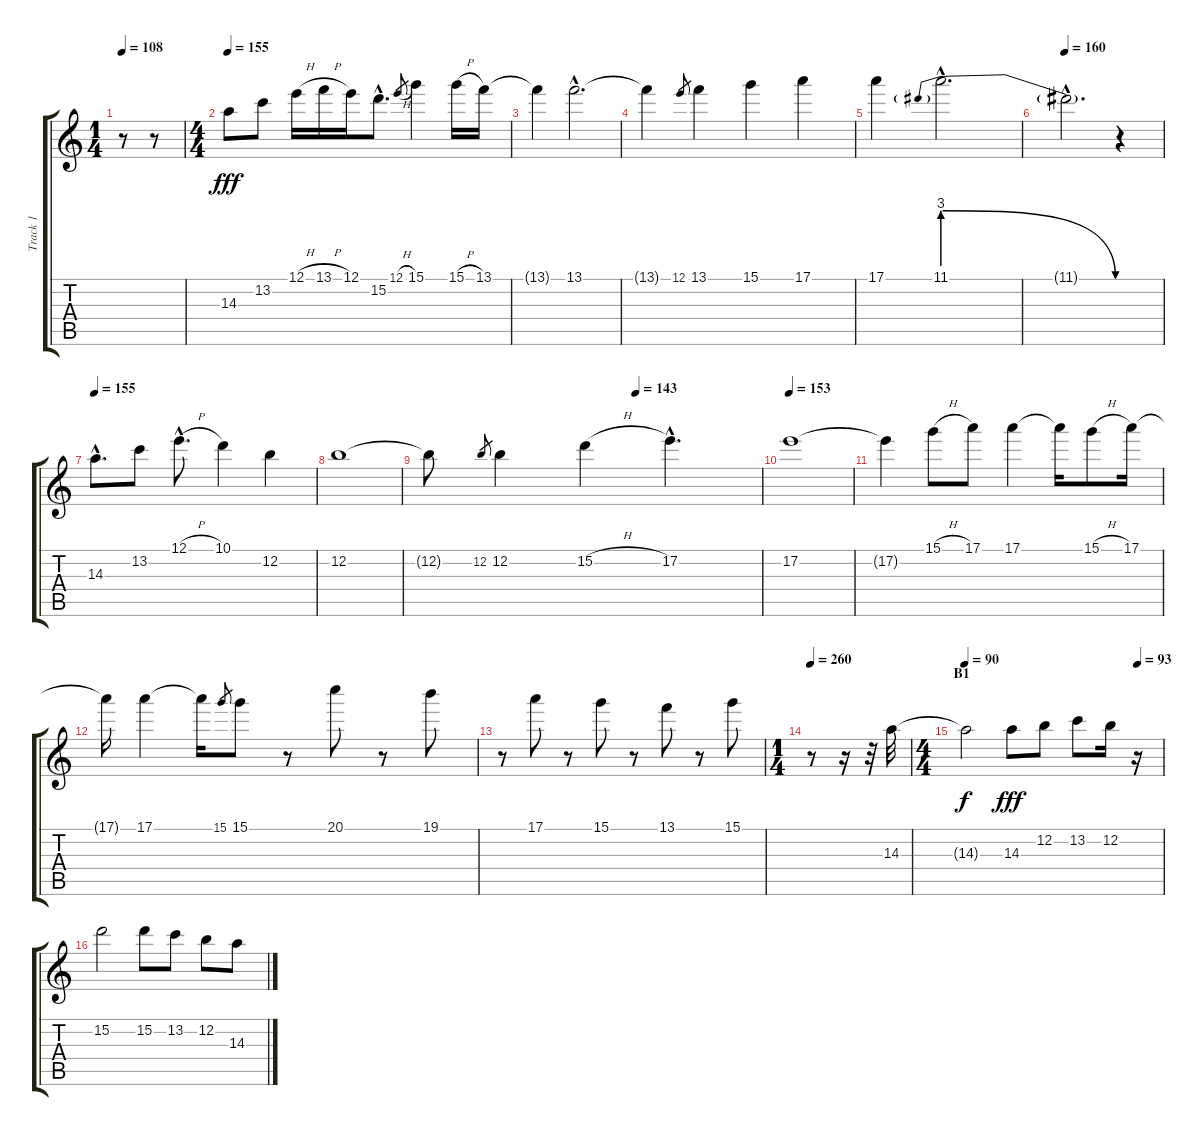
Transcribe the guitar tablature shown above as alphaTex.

\track ("Track 1" "Track 1") {instrument distortionguitar}
\staff {score tabs}
\tuning (E4 B3 G3 D3 A2 E2) {hide}
\ts (1 4)
\tempo 108
\tempo 175
\tempo 108
\clef g2
\ks c
r.8{dy fff instrument distortionguitar} r.8 |
\ts (4 4)
\tempo 155
14.3.8 13.2.8 12.1{h}.16 13.1{h}.16 12.1.16 15.2{hac}.8{d} 12.1{h}.8{gr} 15.1.4 15.1{h}.16 13.1.16 |
13.1{t}.4 13.1{hac}.2{d} |
13.1{t}.4 12.1.8{gr} 13.1.4 15.1.4 17.1.4 |
17.1.4 11.1{be (prebendrelease 0 12 60 0) hac}.2{d} |
\tempo 160
11.1{hac t}.2{d} r.4 |
\tempo 155
14.3{hac}.8{d} 13.2.8 12.1{h hac}.8{d} 10.1.4 12.2.4 |
12.2.1 |
\tempo (143 0.625)
12.2{t}.8 12.2.8{gr} 12.2.4 15.2{h}.4 17.2{hac}.4{d} |
\tempo 153
17.2.1 |
17.2{t}.4 15.1{h}.8 17.1.8 17.1.4 17.1{t}.16 15.1{h}.8 17.1.16 |
17.1{t}.16 17.1.4 17.1{t}.16 15.1.8{gr} 15.1.8 r.8 20.1.8 r.8 19.1.8 |
r.8 17.1.8 r.8 15.1.8 r.8 13.1.8 r.8 15.1.8 |
\ts (1 4)
\tempo 260
r.8 r.16 r.32 14.3.32 |
\ts (4 4)
\section ("" "B1")
\tempo 90
\tempo (93 0.875)
14.3{t}.2{dy f} 14.3.8{dy fff} 12.2.8 13.2.8 12.2.16 r.16 |
15.2.2 15.2.8 13.2.8 12.2.8 14.3.8
